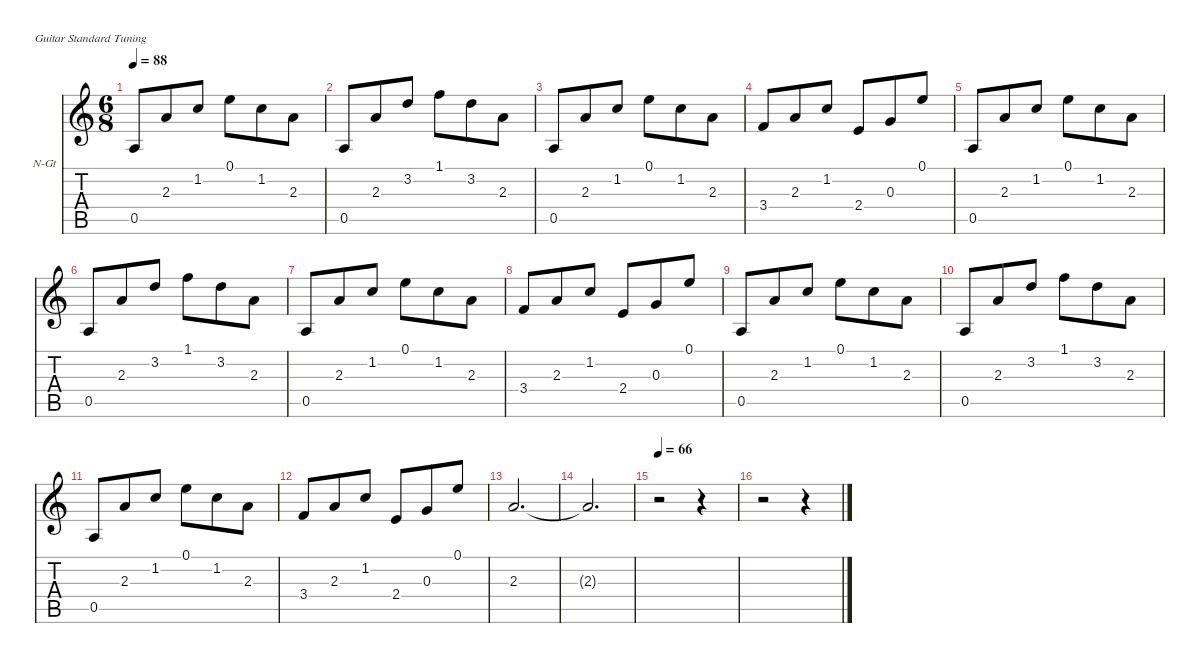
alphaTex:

\hideDynamics
\bracketExtendMode nobrackets
\firstSystemTrackNameOrientation horizontal
\otherSystemsTrackNameOrientation horizontal
\track ("E.Guitar            " "N-Gt") {instrument acousticguitarnylon}
\staff {score tabs}
\tuning (E4 B3 G3 D3 A2 E2)
\ts (6 8)
\tempo 88
\clef g2
\ks c
0.5.8{dy mf} 2.3.8 1.2.8 0.1.8 1.2.8 2.3.8 |
0.5.8 2.3.8 3.2.8 1.1.8 3.2.8 2.3.8 |
0.5.8 2.3.8 1.2.8 0.1.8 1.2.8 2.3.8 |
3.4.8 2.3.8 1.2.8 2.4.8 0.3.8 0.1.8 |
0.5.8 2.3.8 1.2.8 0.1.8 1.2.8 2.3.8 |
0.5.8 2.3.8 3.2.8 1.1.8 3.2.8 2.3.8 |
0.5.8 2.3.8 1.2.8 0.1.8 1.2.8 2.3.8 |
3.4.8 2.3.8 1.2.8 2.4.8 0.3.8 0.1.8 |
0.5.8 2.3.8 1.2.8 0.1.8 1.2.8 2.3.8 |
0.5.8 2.3.8 3.2.8 1.1.8 3.2.8 2.3.8 |
0.5.8 2.3.8 1.2.8 0.1.8 1.2.8 2.3.8 |
3.4.8 2.3.8 1.2.8 2.4.8 0.3.8 0.1.8 |
2.3.2{d dy mp} |
2.3{t}.2{d dy f} |
\tempo 66
r.2 r.4 |
r.2 r.4
